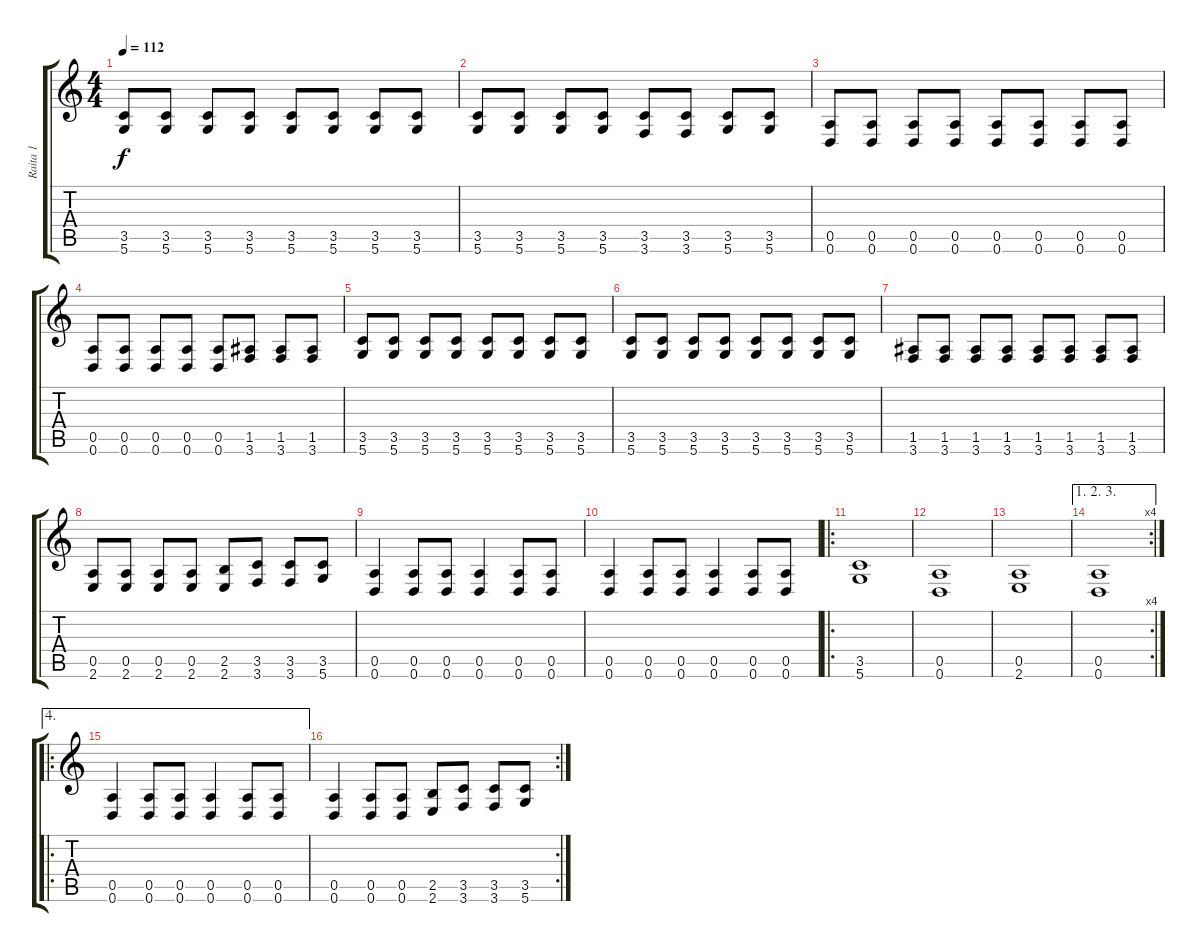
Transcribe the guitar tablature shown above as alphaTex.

\track ("Raita 1" "Raita 1") {instrument distortionguitar}
\staff {score tabs}
\tuning (E4 B3 G3 D3 A2 D2) {hide}
\ts (4 4)
\tempo 112
\clef g2
\ks c
(3.5 5.6).8{dy f} (3.5 5.6).8 (3.5 5.6).8 (3.5 5.6).8 (3.5 5.6).8 (3.5 5.6).8 (3.5 5.6).8 (3.5 5.6).8 |
(3.5 5.6).8 (3.5 5.6).8 (3.5 5.6).8 (3.5 5.6).8 (3.5 3.6).8 (3.5 3.6).8 (3.5 5.6).8 (3.5 5.6).8 |
(0.5 0.6).8 (0.5 0.6).8 (0.5 0.6).8 (0.5 0.6).8 (0.5 0.6).8 (0.5 0.6).8 (0.5 0.6).8 (0.5 0.6).8 |
(0.5 0.6).8 (0.5 0.6).8 (0.5 0.6).8 (0.5 0.6).8 (0.5 0.6).8 (1.5 3.6).8 (1.5 3.6).8 (1.5 3.6).8 |
(3.5 5.6).8 (3.5 5.6).8 (3.5 5.6).8 (3.5 5.6).8 (3.5 5.6).8 (3.5 5.6).8 (3.5 5.6).8 (3.5 5.6).8 |
(3.5 5.6).8 (3.5 5.6).8 (3.5 5.6).8 (3.5 5.6).8 (3.5 5.6).8 (3.5 5.6).8 (3.5 5.6).8 (3.5 5.6).8 |
(1.5 3.6).8 (1.5 3.6).8 (1.5 3.6).8 (1.5 3.6).8 (1.5 3.6).8 (1.5 3.6).8 (1.5 3.6).8 (1.5 3.6).8 |
(0.5 2.6).8 (0.5 2.6).8 (0.5 2.6).8 (0.5 2.6).8 (2.5 2.6).8 (3.5 3.6).8 (3.5 3.6).8 (3.5 5.6).8 |
(0.5 0.6).4 (0.5 0.6).8 (0.5 0.6).8 (0.5 0.6).4 (0.5 0.6).8 (0.5 0.6).8 |
(0.5 0.6).4 (0.5 0.6).8 (0.5 0.6).8 (0.5 0.6).4 (0.5 0.6).8 (0.5 0.6).8 |
\ro
(3.5 5.6).1 |
(0.5 0.6).1 |
(0.5 2.6).1 |
\ae (1 2 3)
\rc 4
(0.5 0.6).1 |
\ae 4
\ro
(0.5 0.6).4 (0.5 0.6).8 (0.5 0.6).8 (0.5 0.6).4 (0.5 0.6).8 (0.5 0.6).8 |
\rc 2
(0.5 0.6).4 (0.5 0.6).8 (0.5 0.6).8 (2.5 2.6).8 (3.5 3.6).8 (3.5 3.6).8 (3.5 5.6).8
